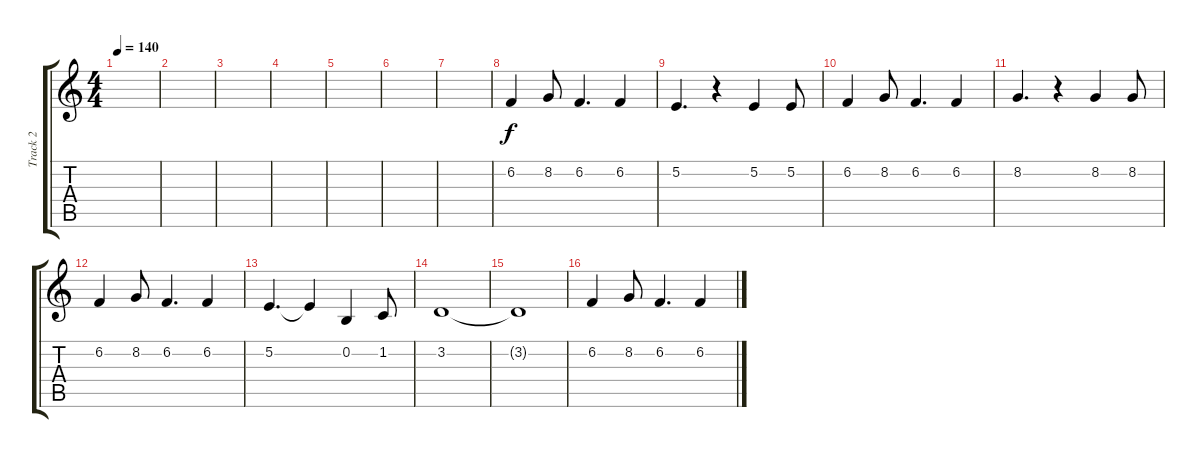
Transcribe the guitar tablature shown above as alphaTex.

\track ("Track 2" "Track 2") {instrument bassoon}
\staff {score tabs}
\tuning (E4 B3 G3 D3 A2 E2) {hide}
\ts (4 4)
\tempo 140
\clef g2
\ks c
|
|
|
|
|
|
|
6.2.4 8.2.8 6.2.4{d} 6.2.4 |
5.2.4{d} r.4 5.2.4 5.2.8 |
6.2.4 8.2.8 6.2.4{d} 6.2.4 |
8.2.4{d} r.4 8.2.4 8.2.8 |
6.2.4 8.2.8 6.2.4{d} 6.2.4 |
5.2.4{d} 5.2{t}.4 0.2.4 1.2.8 |
3.2.1 |
3.2{t}.1 |
6.2.4 8.2.8 6.2.4{d} 6.2.4
